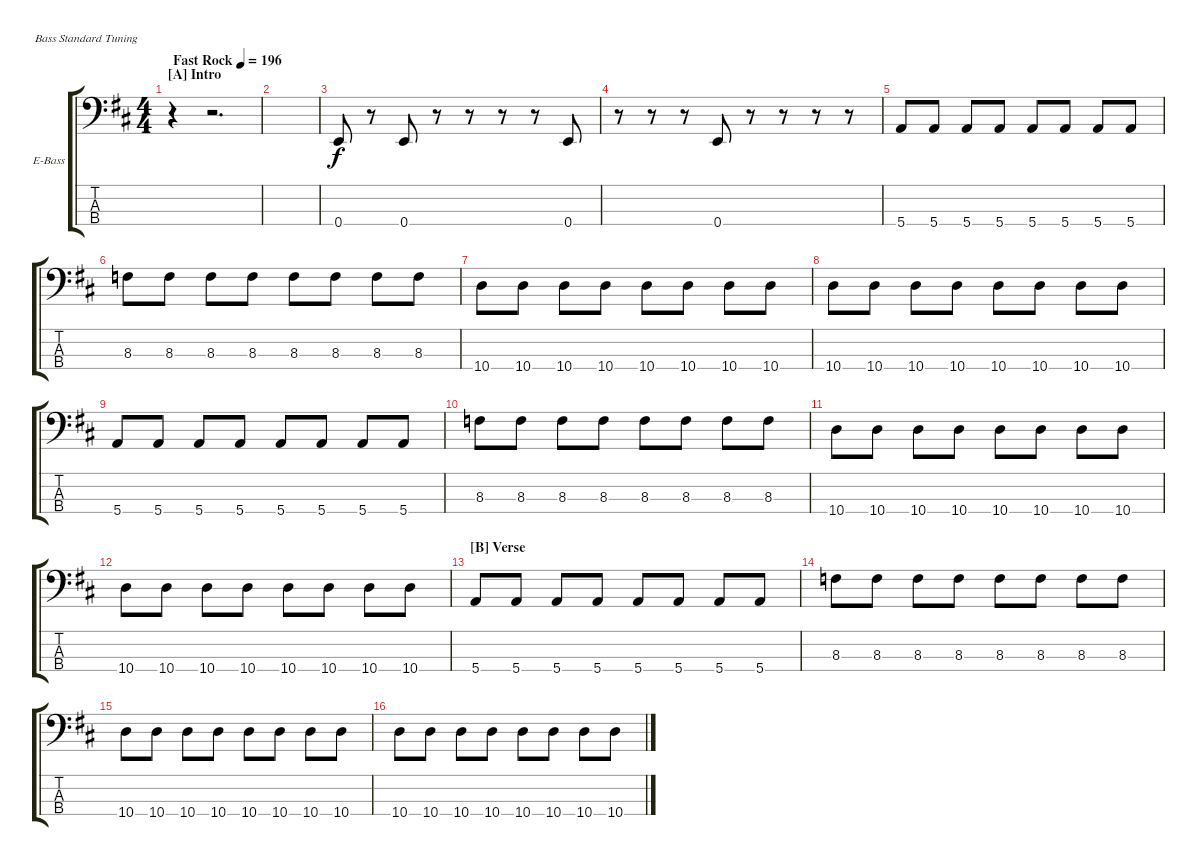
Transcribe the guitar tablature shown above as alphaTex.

\defaultSystemsLayout 4
\bracketExtendMode groupsimilarinstruments
\firstSystemTrackNameOrientation horizontal
\otherSystemsTrackNameOrientation horizontal
\track ("Electric Bass" "E-Bass") {instrument electricbassfinger}
\staff {score tabs}
\tuning (G2 D2 A1 E1)
\ts (4 4)
\section ("A" "Intro")
\tempo (196 "Fast Rock")
\clef f4
\ks d
r.4{dy f instrument electricbassfinger} r.2{d} |
|
0.4.8 r.8 0.4.8 r.8 r.8 r.8 r.8 0.4.8 |
r.8 r.8 r.8 0.4.8 r.8 r.8 r.8 r.8 |
5.4.8 5.4.8 5.4.8 5.4.8 5.4.8 5.4.8 5.4.8 5.4.8 |
8.3.8 8.3.8 8.3.8 8.3.8 8.3.8 8.3.8 8.3.8 8.3.8 |
10.4.8 10.4.8 10.4.8 10.4.8 10.4.8 10.4.8 10.4.8 10.4.8 |
10.4.8 10.4.8 10.4.8 10.4.8 10.4.8 10.4.8 10.4.8 10.4.8 |
5.4.8 5.4.8 5.4.8 5.4.8 5.4.8 5.4.8 5.4.8 5.4.8 |
8.3.8 8.3.8 8.3.8 8.3.8 8.3.8 8.3.8 8.3.8 8.3.8 |
10.4.8 10.4.8 10.4.8 10.4.8 10.4.8 10.4.8 10.4.8 10.4.8 |
10.4.8 10.4.8 10.4.8 10.4.8 10.4.8 10.4.8 10.4.8 10.4.8 |
\section ("B" "Verse")
5.4.8 5.4.8 5.4.8 5.4.8 5.4.8 5.4.8 5.4.8 5.4.8 |
8.3.8 8.3.8 8.3.8 8.3.8 8.3.8 8.3.8 8.3.8 8.3.8 |
10.4.8 10.4.8 10.4.8 10.4.8 10.4.8 10.4.8 10.4.8 10.4.8 |
10.4.8 10.4.8 10.4.8 10.4.8 10.4.8 10.4.8 10.4.8 10.4.8
